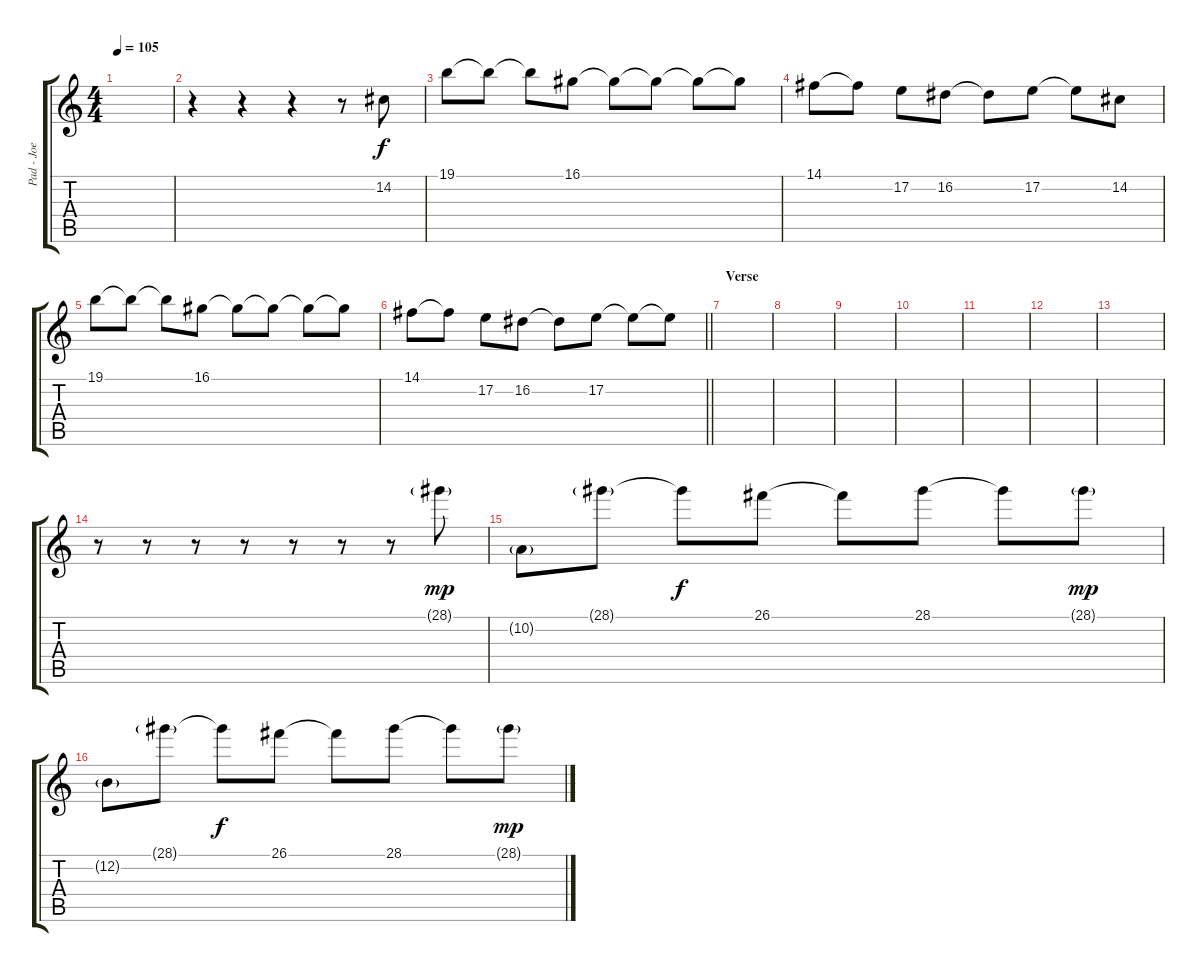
\track ("Pad - Joe Hahn" "Pad - Joe ") {instrument vibraphone}
\staff {score tabs}
\tuning (E4 B3 G3 D3 A2 E2) {hide}
\ts (4 4)
\tempo 105
\clef g2
\ks c
|
r.4 r.4 r.4 r.8 14.2.8 |
19.1.8 19.1{t}.8 19.1{t}.8 16.1.8 16.1{t}.8 16.1{t}.8 16.1{t}.8 16.1{t}.8 |
14.1.8 14.1{t}.8 17.2.8 16.2.8 16.2{t}.8 17.2.8 17.2{t}.8 14.2.8 |
19.1.8 19.1{t}.8 19.1{t}.8 16.1.8 16.1{t}.8 16.1{t}.8 16.1{t}.8 16.1{t}.8 |
\barLineRight lightlight
14.1.8 14.1{t}.8 17.2.8 16.2.8 16.2{t}.8 17.2.8 17.2{t}.8 17.2{t}.8 |
\section ("" "Verse")
|
|
|
|
|
|
|
r.8 r.8 r.8 r.8 r.8 r.8 r.8 28.1{g}.8{dy mp} |
10.2{g}.8 28.1{g}.8 28.1{t}.8{dy f} 26.1.8 26.1{t}.8 28.1.8 28.1{t}.8 28.1{g}.8{dy mp} |
12.2{g}.8 28.1{g}.8 28.1{t}.8{dy f} 26.1.8 26.1{t}.8 28.1.8 28.1{t}.8 28.1{g}.8{dy mp}
